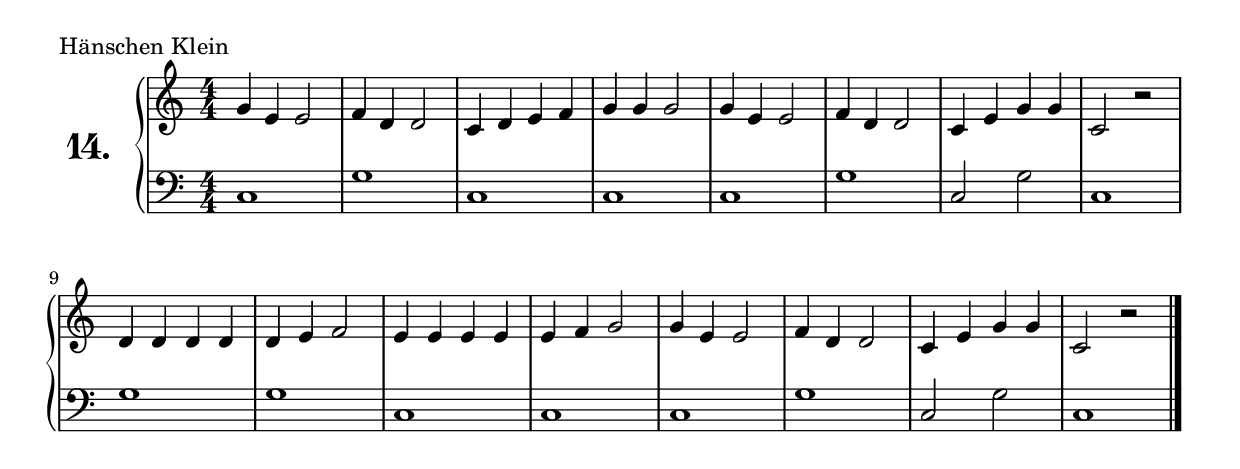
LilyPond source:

\version "2.18.2"

\score {
  \new PianoStaff  <<
    \set PianoStaff.instrumentName = \markup {
      \huge \bold \number "14." }

    \new Staff = "upper" \with {
      midiInstrument = #"acoustic grand" }

    \relative c'' {
      \clef treble
      \key c \major
      \time 4/4
      \numericTimeSignature

      g4 e e2  | %01
      f4 d d2  | %02
      c4 d e f | %03
      g g g2   | %04
      g4 e e2  | %05
      f4 d d2  | %06
      c4 e g g | %07
      c,2 r2   | %08
      d4 d d d | %09
      d e f2   | %10
      e4 e e e | %11
      e f g2   | %12
      g4 e e2  | %13
      f4 d d2  | %14
      c4 e g g | %15
      c,2 r2   | %16
      \bar "|."

    }
    \new Staff = "lower" \with {
      midiInstrument = #"acoustic grand" }

    \relative c {
      \clef bass
      \key c \major
      \time 4/4
      \numericTimeSignature

      c1     | %01
      g'     | %02
      c,     | %03
      c      | %04
      c      | %05
      g'     | %06
      c,2 g' | %07
      c,1    | %08
      g'     | %09
      g      | %10
      c,     | %11
      c      | %12
      c      | %13
      g'     | %14
      c,2 g' | %15
      c,1    | %16
      \bar "|."

    }
  >>
  \layout { }
  \midi { }
  \header {
    composer = "Deutsches Volkslied"
    piece = "Hänschen Klein"
    %opus = ""
  }
}

